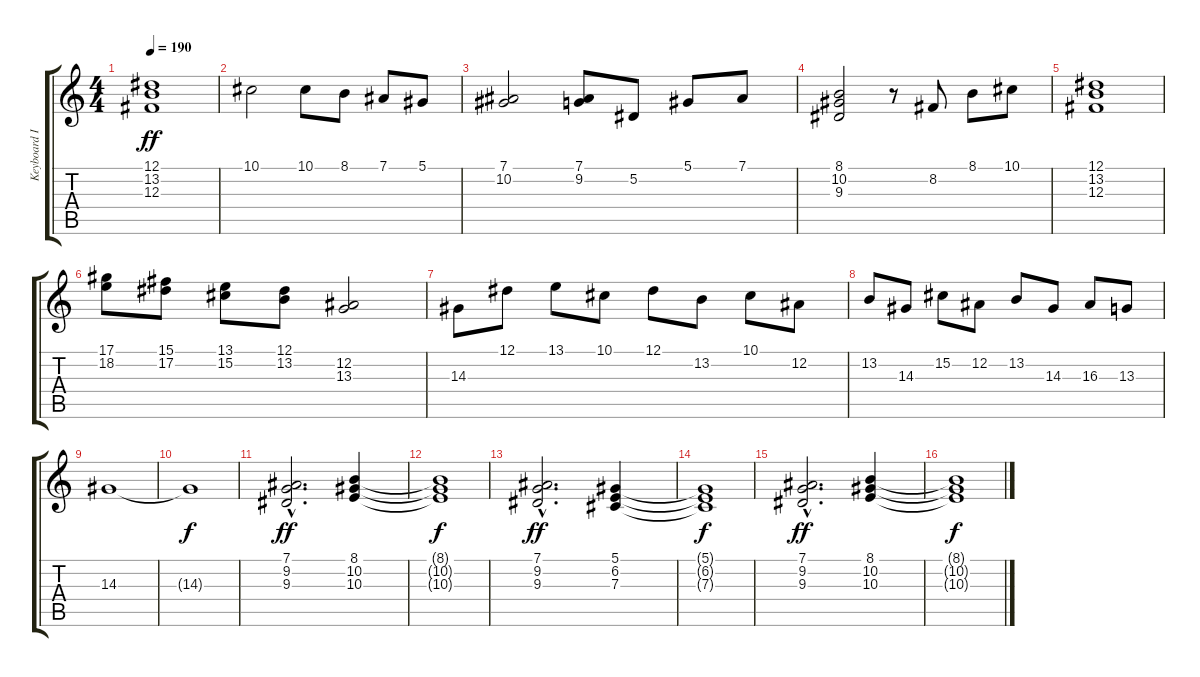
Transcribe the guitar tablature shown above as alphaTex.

\track ("Keyboard I / Harpsichord" "Keyboard I") {instrument harpsichord}
\staff {score tabs}
\tuning (Eb4 Bb3 Gb3 Db3 Ab2 Eb2) {hide}
\ts (4 4)
\tempo 190
\clef g2
\ks c
(12.1 13.2 12.3).1{dy ff instrument stringensemble1} |
10.1.2{instrument stringensemble1} 10.1.8 8.1.8 7.1.8 5.1.8 |
(7.1 10.2).2{instrument stringensemble1} (7.1 9.2).8 5.2.8 5.1.8 7.1.8 |
(8.1 10.2 9.3).2{instrument stringensemble1} r.8 8.2.8 8.1.8 10.1.8 |
(12.1 13.2 12.3).1{instrument stringensemble1} |
(17.1 18.2).8{instrument stringensemble1} (15.1 17.2).8 (13.1 15.2).8 (12.1 13.2).8 (12.2 13.3).2 |
14.3.8{instrument stringensemble1} 12.1.8 13.1.8 10.1.8 12.1.8 13.2.8 10.1.8 12.2.8 |
13.2.8{instrument stringensemble1} 14.3.8 15.2.8 12.2.8 13.2.8 14.3.8 16.3.8 13.3.8 |
14.3.1 |
14.3{t}.1{dy f} |
(7.1{hac} 9.2{hac} 9.3{hac}).2{d dy ff volume 11 instrument choiraahs} (8.1 10.2 10.3).4 |
(8.1{t} 10.2{t} 10.3{t}).1{dy f} |
(7.1{hac} 9.2{hac} 9.3{hac}).2{d dy ff instrument choiraahs} (5.1 6.2 7.3).4 |
(5.1{t} 6.2{t} 7.3{t}).1{dy f} |
(7.1{hac} 9.2{hac} 9.3{hac}).2{d dy ff volume 11 instrument choiraahs} (8.1 10.2 10.3).4 |
(8.1{t} 10.2{t} 10.3{t}).1{dy f}
